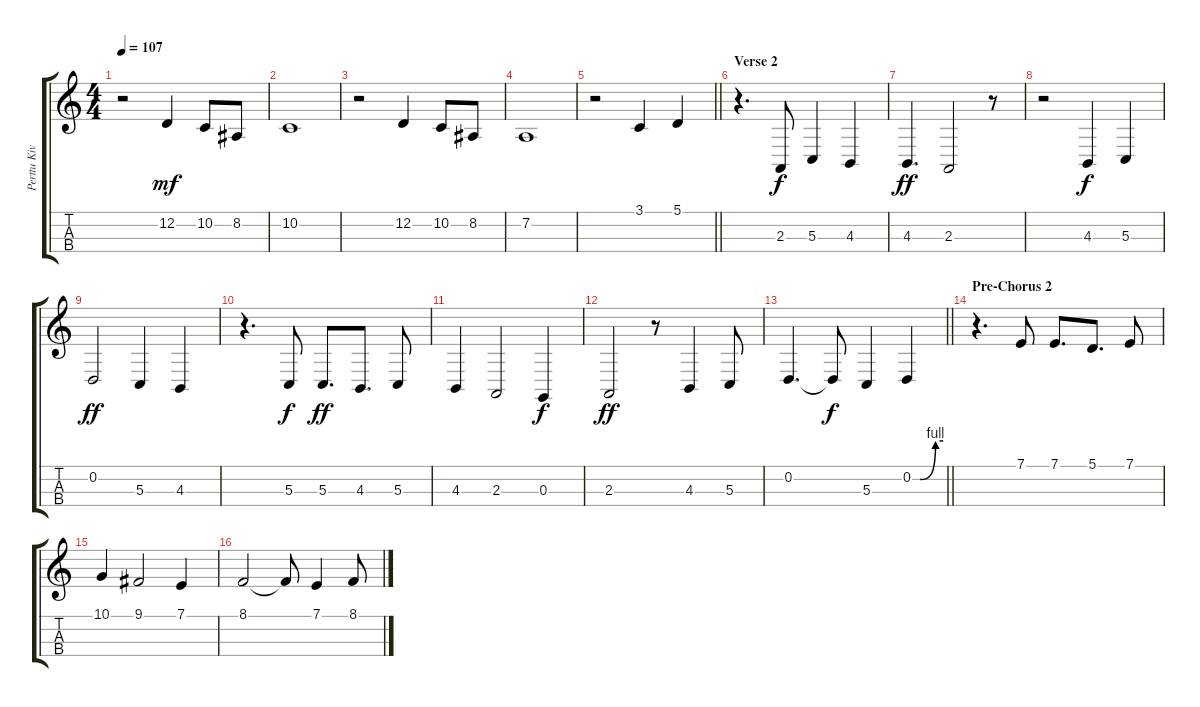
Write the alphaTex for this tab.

\track ("Perttu Kivilaakso" "Perttu Kiv") {instrument cello}
\staff {score tabs}
\tuning (A3 D3 G2 C2) {hide}
\ts (4 4)
\tempo 107
\clef g2
\ks c
r.2{dy mf} 12.2.4 10.2.8 8.2.8 |
10.2.1 |
r.2 12.2.4 10.2.8 8.2.8 |
7.2.1 |
\barLineRight lightlight
r.2 3.1.4 5.1.4 |
\section ("" "Verse 2")
r.4{d instrument cello} 2.3.8{dy f} 5.3.4 4.3.4 |
4.3.4{d dy ff} 2.3.2 r.8 |
r.2 4.3.4{dy f} 5.3.4 |
0.2.2{dy ff} 5.3.4 4.3.4 |
r.4{d} 5.3.8{dy f} 5.3.8{d dy ff} 4.3.8{d} 5.3.8 |
4.3.4 2.3.2 0.3.4{dy f} |
2.3.2{dy ff} r.8 4.3.4 5.3.8 |
\barLineRight lightlight
0.2.4{d} 0.2{t}.8{dy f} 5.3.4 0.2{be (custom 0 0 15 0 45 4 60 4)}.4 |
\section ("" "Pre-Chorus 2")
r.4{d} 7.1.8 7.1.8{d} 5.1.8{d} 7.1.8 |
10.1.4 9.1.2 7.1.4 |
8.1.2 8.1{t}.8 7.1.4 8.1.8
